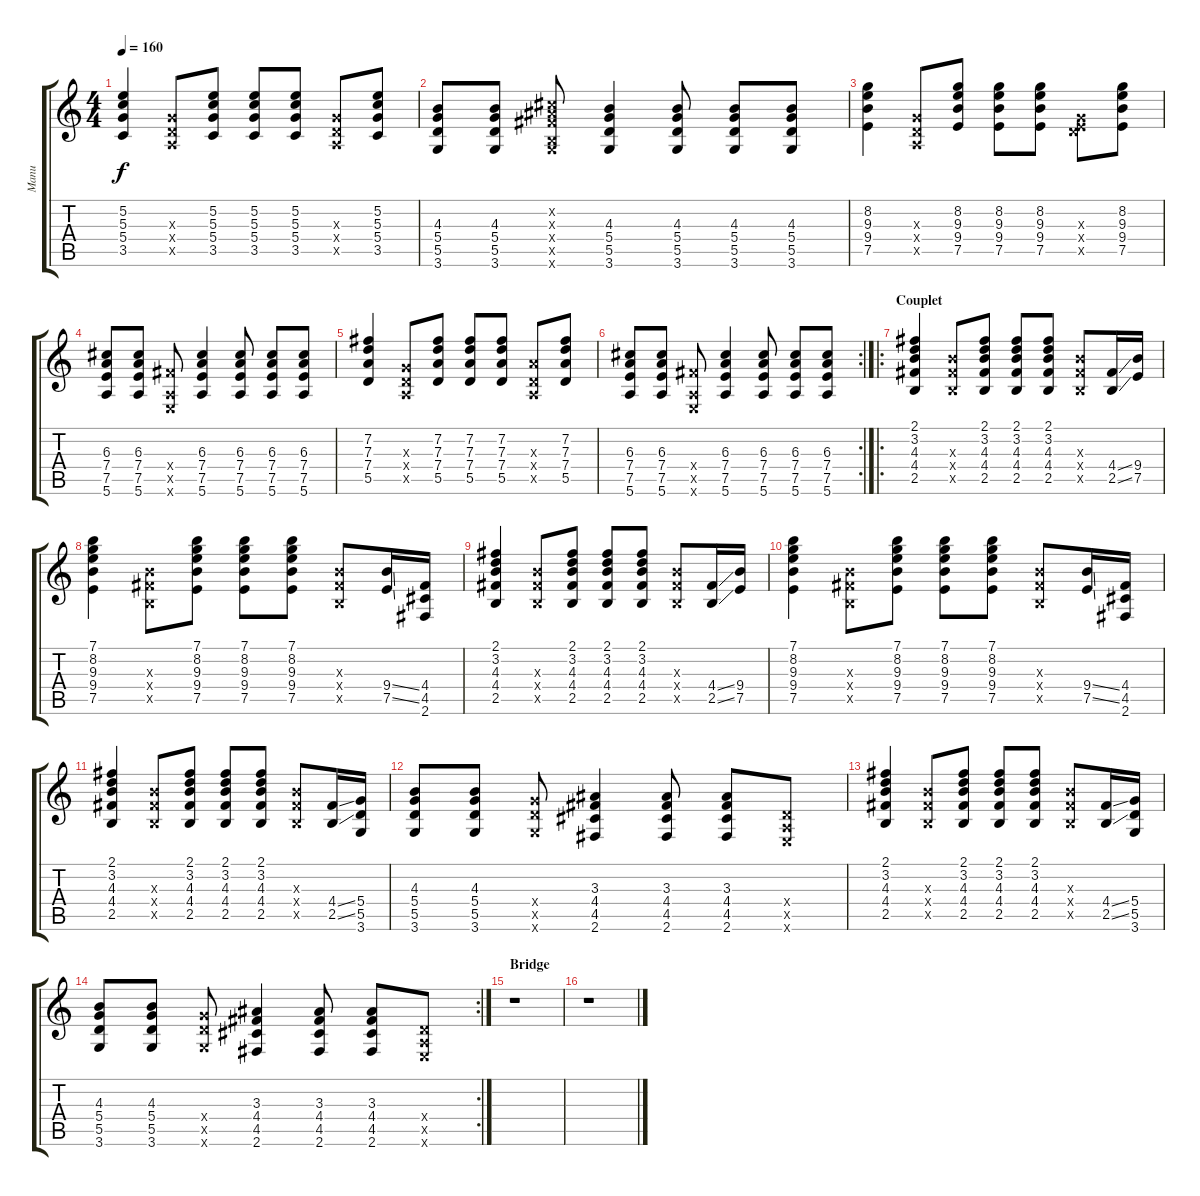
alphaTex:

\track ("Manu" "Manu") {instrument acousticguitarsteel}
\staff {score tabs}
\tuning (E4 B3 G3 D3 A2 E2) {hide}
\ts (4 4)
\tempo 160
\clef g2
\ks c
(5.2 5.3 5.4 3.5).4{dy f} (0.3{x} 0.4{x} 0.5{x}).8 (5.2 5.3 5.4 3.5).8 (5.2 5.3 5.4 3.5).8 (5.2 5.3 5.4 3.5).8 (0.3{x} 0.4{x} 0.5{x}).8 (5.2 5.3 5.4 3.5).8 |
(4.3 5.4 5.5 3.6).8 (4.3 5.4 5.5 3.6).8 (2.2{x} 3.3{x} 4.4{x} 2.5{x} 3.6{x}).8 (4.3 5.4 5.5 3.6).4 (4.3 5.4 5.5 3.6).8 (4.3 5.4 5.5 3.6).8 (4.3 5.4 5.5 3.6).8 |
(8.2 9.3 9.4 7.5).4 (0.3{x} 0.4{x} 0.5{x}).8 (8.2 9.3 9.4 7.5).8 (8.2 9.3 9.4 7.5).8 (8.2 9.3 9.4 7.5).8 (0.3{x} 0.4{x} 7.5{x}).8 (8.2 9.3 9.4 7.5).8 |
(6.3 7.4 7.5 5.6).8 (6.3 7.4 7.5 5.6).8 (4.4{x} 0.5{x} 0.6{x}).8 (6.3 7.4 7.5 5.6).4 (6.3 7.4 7.5 5.6).8 (6.3 7.4 7.5 5.6).8 (6.3 7.4 7.5 5.6).8 |
(7.2 7.3 7.4 5.5).4 (0.3{x} 0.4{x} 0.5{x}).8 (7.2 7.3 7.4 5.5).8 (7.2 7.3 7.4 5.5).8 (7.2 7.3 7.4 5.5).8 (2.3{x} 0.4{x} 0.5{x}).8 (7.2 7.3 7.4 5.5).8 |
\rc 2
(6.3 7.4 7.5 5.6).8 (6.3 7.4 7.5 5.6).8 (4.4{x} 0.5{x} 0.6{x}).8 (6.3 7.4 7.5 5.6).4 (6.3 7.4 7.5 5.6).8 (6.3 7.4 7.5 5.6).8 (6.3 7.4 7.5 5.6).8 |
\ro
\section ("" "Couplet")
(2.1 3.2 4.3 4.4 2.5).4 (4.3{x} 4.4{x} 2.5{x}).8 (2.1 3.2 4.3 4.4 2.5).8 (2.1 3.2 4.3 4.4 2.5).8 (2.1 3.2 4.3 4.4 2.5).8 (4.3{x} 4.4{x} 2.5{x}).8 (4.4{ss} 2.5{ss}).16 (9.4 7.5).16 |
(7.1 8.2 9.3 9.4 7.5).4 (4.3{x} 4.4{x} 2.5{x}).8 (7.1 8.2 9.3 9.4 7.5).8 (7.1 8.2 9.3 9.4 7.5).8 (7.1 8.2 9.3 9.4 7.5).8 (4.3{x} 4.4{x} 2.5{x}).8 (9.4{ss} 7.5{ss}).16 (4.4 4.5 2.6).16 |
(2.1 3.2 4.3 4.4 2.5).4 (4.3{x} 4.4{x} 2.5{x}).8 (2.1 3.2 4.3 4.4 2.5).8 (2.1 3.2 4.3 4.4 2.5).8 (2.1 3.2 4.3 4.4 2.5).8 (4.3{x} 4.4{x} 2.5{x}).8 (4.4{ss} 2.5{ss}).16 (9.4 7.5).16 |
(7.1 8.2 9.3 9.4 7.5).4 (4.3{x} 4.4{x} 2.5{x}).8 (7.1 8.2 9.3 9.4 7.5).8 (7.1 8.2 9.3 9.4 7.5).8 (7.1 8.2 9.3 9.4 7.5).8 (4.3{x} 4.4{x} 2.5{x}).8 (9.4{ss} 7.5{ss}).16 (4.4 4.5 2.6).16 |
(2.1 3.2 4.3 4.4 2.5).4 (4.3{x} 4.4{x} 2.5{x}).8 (2.1 3.2 4.3 4.4 2.5).8 (2.1 3.2 4.3 4.4 2.5).8 (2.1 3.2 4.3 4.4 2.5).8 (4.3{x} 4.4{x} 2.5{x}).8 (4.4{ss} 2.5{ss}).16 (5.4 5.5 3.6).16 |
(4.3 5.4 5.5 3.6).8 (4.3 5.4 5.5 3.6).8 (5.4{x} 5.5{x} 3.6{x}).8 (3.3 4.4 4.5 2.6).4 (3.3 4.4 4.5 2.6).8 (3.3 4.4 4.5 2.6).8 (0.4{x} 0.5{x} 0.6{x}).8 |
(2.1 3.2 4.3 4.4 2.5).4 (4.3{x} 4.4{x} 2.5{x}).8 (2.1 3.2 4.3 4.4 2.5).8 (2.1 3.2 4.3 4.4 2.5).8 (2.1 3.2 4.3 4.4 2.5).8 (4.3{x} 4.4{x} 2.5{x}).8 (4.4{ss} 2.5{ss}).16 (5.4 5.5 3.6).16 |
\rc 2
(4.3 5.4 5.5 3.6).8 (4.3 5.4 5.5 3.6).8 (5.4{x} 5.5{x} 3.6{x}).8 (3.3 4.4 4.5 2.6).4 (3.3 4.4 4.5 2.6).8 (3.3 4.4 4.5 2.6).8 (0.4{x} 0.5{x} 0.6{x}).8 |
\section ("" "Bridge")
r.1 |
r.1
